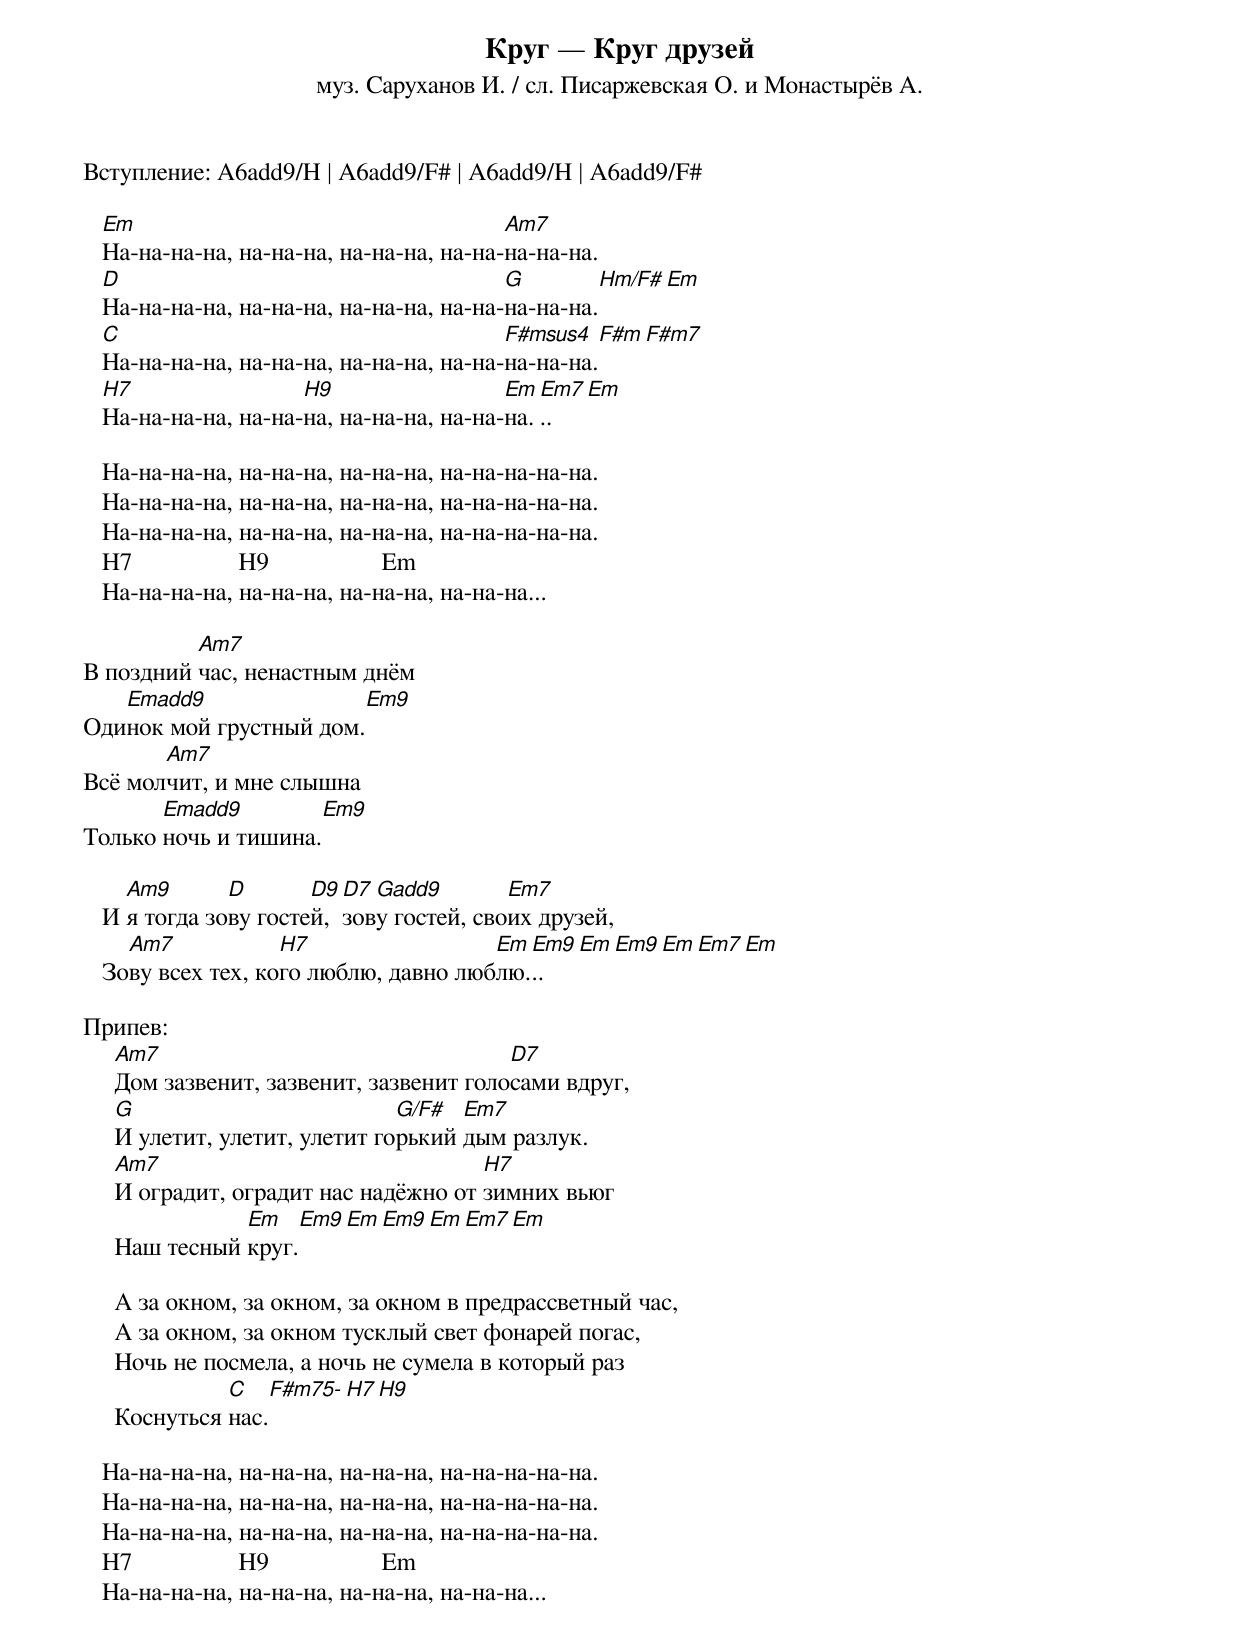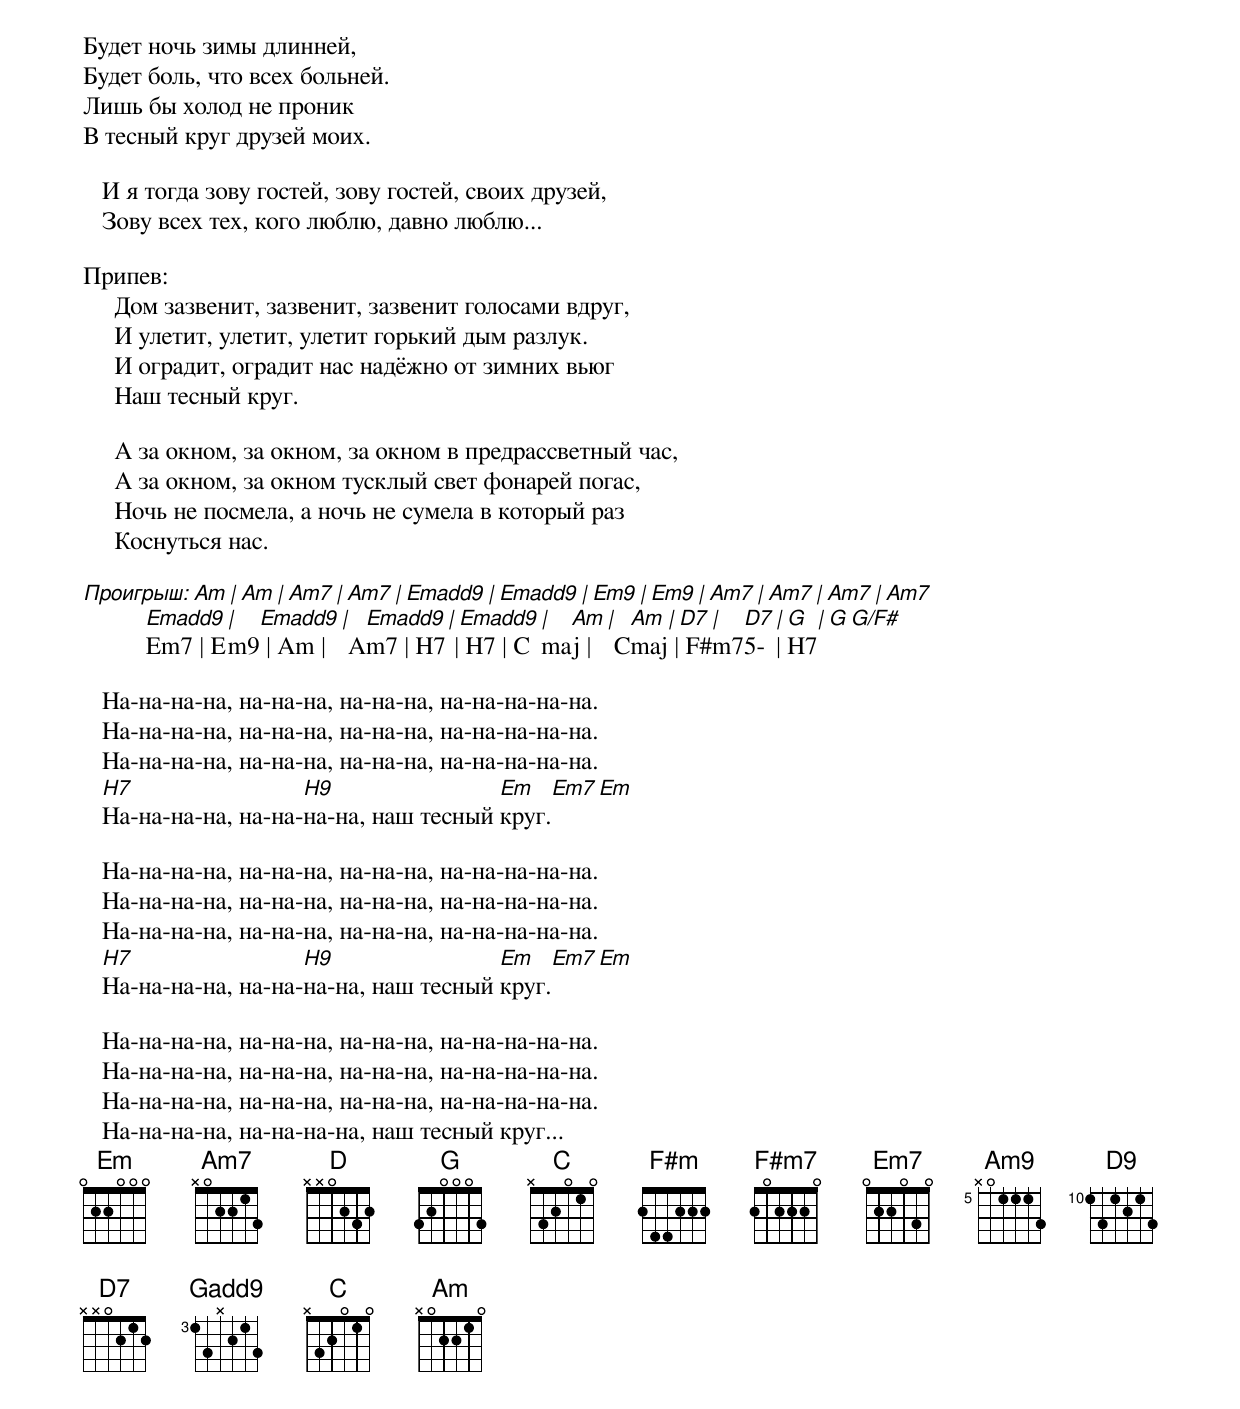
Круг — Круг друзей
муз. Саруханов И. / сл. Писаржевская О. и Монастырёв А.

Вступление: A6add9/H | A6add9/F# | A6add9/H | A6add9/F#

   Em                                     Am7
   На-на-на-на, на-на-на, на-на-на, на-на-на-на-на.
   D                                      G         Hm/F# Em
   На-на-на-на, на-на-на, на-на-на, на-на-на-на-на.
   C                                      F#msus4   F#m F#m7
   На-на-на-на, на-на-на, на-на-на, на-на-на-на-на.
   H7                 H9                  Em Em7 Em
   На-на-на-на, на-на-на, на-на-на, на-на-на...

   На-на-на-на, на-на-на, на-на-на, на-на-на-на-на.
   На-на-на-на, на-на-на, на-на-на, на-на-на-на-на.
   На-на-на-на, на-на-на, на-на-на, на-на-на-на-на.
   H7                 H9                  Em
   На-на-на-на, на-на-на, на-на-на, на-на-на...

          Am7
В поздний час, ненастным днём
   Emadd9                Em9
Одинок мой грустный дом.
       Am7
Всё молчит, и мне слышна
       Emadd9         Em9
Только ночь и тишина.

     Am9       D       D9 D7 Gadd9        Em7
   И я тогда зову гостей, зову гостей, своих друзей,
     Am7            H7                 Em Em9 Em Em9 Em Em7 Em
   Зову всех тех, кого люблю, давно люблю...

Припев:
     Am7                                  D7
     Дом зазвенит, зазвенит, зазвенит голосами вдруг,
     G                          G/F#  Em7
     И улетит, улетит, улетит горький дым разлук.
     Am7                               H7
     И оградит, оградит нас надёжно от зимних вьюг
                Em    Em9 Em Em9 Em Em7 Em
     Наш тесный круг.

     А за окном, за окном, за окном в предрассветный час,
     А за окном, за окном тусклый свет фонарей погас,
     Ночь не посмела, а ночь не сумела в который раз
               Cmaj F#m75- H7 H9
     Коснуться нас.

   На-на-на-на, на-на-на, на-на-на, на-на-на-на-на.
   На-на-на-на, на-на-на, на-на-на, на-на-на-на-на.
   На-на-на-на, на-на-на, на-на-на, на-на-на-на-на.
   H7                 H9                  Em
   На-на-на-на, на-на-на, на-на-на, на-на-на...

Будет ночь зимы длинней,
Будет боль, что всех больней.
Лишь бы холод не проник
В тесный круг друзей моих.

   И я тогда зову гостей, зову гостей, своих друзей,
   Зову всех тех, кого люблю, давно люблю...

Припев:
     Дом зазвенит, зазвенит, зазвенит голосами вдруг,
     И улетит, улетит, улетит горький дым разлук.
     И оградит, оградит нас надёжно от зимних вьюг
     Наш тесный круг.

     А за окном, за окном, за окном в предрассветный час,
     А за окном, за окном тусклый свет фонарей погас,
     Ночь не посмела, а ночь не сумела в который раз
     Коснуться нас.

Проигрыш: Am | Am | Am7 | Am7 | Emadd9 | Emadd9 | Em9 | Em9 | Am7 | Am7 | Am7 | Am7
          Emadd9 | Emadd9 | Emadd9 | Emadd9 | Am | Am | D7 | D7 | G | G G/F#
          Em7 | Em9 | Am | Am7 | H7 | H7 | Cmaj | Cmaj | F#m75- | H7

   На-на-на-на, на-на-на, на-на-на, на-на-на-на-на.
   На-на-на-на, на-на-на, на-на-на, на-на-на-на-на.
   На-на-на-на, на-на-на, на-на-на, на-на-на-на-на.
   H7                 H9                Em    Em7 Em
   На-на-на-на, на-на-на-на, наш тесный круг.

   На-на-на-на, на-на-на, на-на-на, на-на-на-на-на.
   На-на-на-на, на-на-на, на-на-на, на-на-на-на-на.
   На-на-на-на, на-на-на, на-на-на, на-на-на-на-на.
   H7                 H9                Em    Em7 Em
   На-на-на-на, на-на-на-на, наш тесный круг.

   На-на-на-на, на-на-на, на-на-на, на-на-на-на-на.
   На-на-на-на, на-на-на, на-на-на, на-на-на-на-на.
   На-на-на-на, на-на-на, на-на-на, на-на-на-на-на.
   На-на-на-на, на-на-на-на, наш тесный круг...
